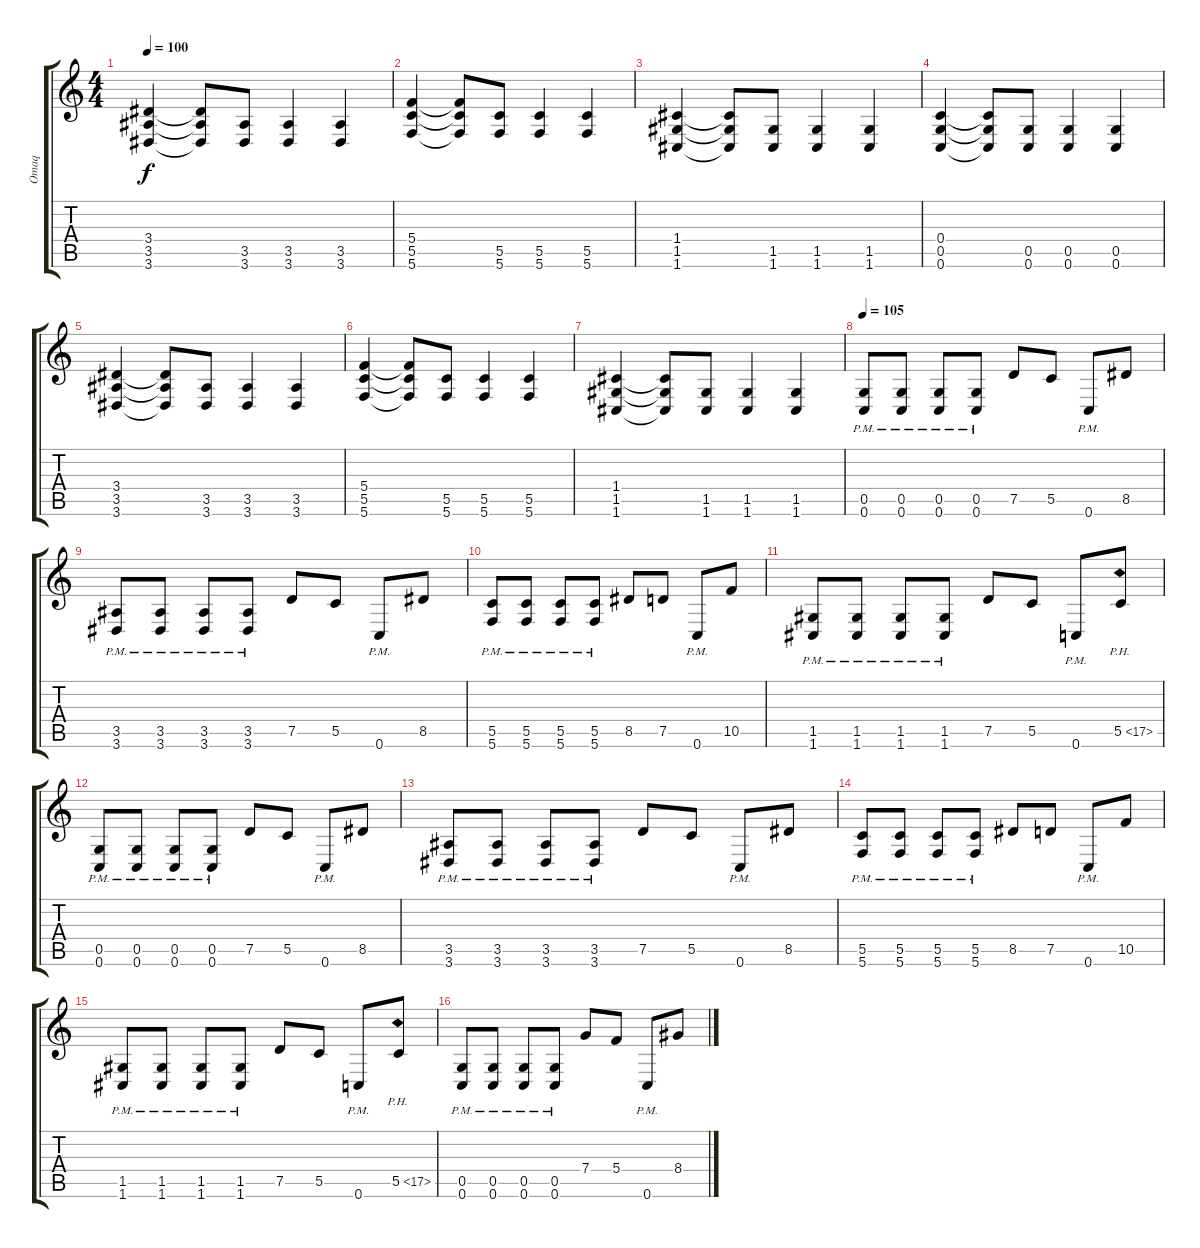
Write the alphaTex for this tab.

\track ("Omaq" "Omaq") {instrument distortionguitar}
\staff {score tabs}
\tuning (D4 A3 F3 C3 G2 C2) {hide}
\ts (4 4)
\tempo 100
\clef g2
\ks c
(3.4 3.5 3.6).4{dy f} (3.4{t} 3.5{t} 3.6{t}).8 (3.5 3.6).8 (3.5 3.6).4 (3.5 3.6).4 |
(5.4 5.5 5.6).4 (5.4{t} 5.5{t} 5.6{t}).8 (5.5 5.6).8 (5.5 5.6).4 (5.5 5.6).4 |
(1.4 1.5 1.6).4 (1.4{t} 1.5{t} 1.6{t}).8 (1.5 1.6).8 (1.5 1.6).4 (1.5 1.6).4 |
(0.4 0.5 0.6).4 (0.4{t} 0.5{t} 0.6{t}).8 (0.5 0.6).8 (0.5 0.6).4 (0.5 0.6).4 |
(3.4 3.5 3.6).4 (3.4{t} 3.5{t} 3.6{t}).8 (3.5 3.6).8 (3.5 3.6).4 (3.5 3.6).4 |
(5.4 5.5 5.6).4 (5.4{t} 5.5{t} 5.6{t}).8 (5.5 5.6).8 (5.5 5.6).4 (5.5 5.6).4 |
(1.4 1.5 1.6).4 (1.4{t} 1.5{t} 1.6{t}).8 (1.5 1.6).8 (1.5 1.6).4 (1.5 1.6).4 |
\tempo 105
(0.5{pm} 0.6{pm}).8 (0.5{pm} 0.6{pm}).8 (0.5{pm} 0.6{pm}).8 (0.5{pm} 0.6{pm}).8 7.5.8 5.5.8 0.6{pm}.8 8.5.8 |
(3.5{pm} 3.6{pm}).8 (3.5{pm} 3.6{pm}).8 (3.5{pm} 3.6{pm}).8 (3.5{pm} 3.6{pm}).8 7.5.8 5.5.8 0.6{pm}.8 8.5.8 |
(5.5{pm} 5.6{pm}).8 (5.5{pm} 5.6{pm}).8 (5.5{pm} 5.6{pm}).8 (5.5{pm} 5.6{pm}).8 8.5.8 7.5.8 0.6{pm}.8 10.5.8 |
(1.5{pm} 1.6{pm}).8 (1.5{pm} 1.6{pm}).8 (1.5{pm} 1.6{pm}).8 (1.5{pm} 1.6{pm}).8 7.5.8 5.5.8 0.6{pm}.8 5.5{ph 12}.8 |
(0.5{pm} 0.6{pm}).8 (0.5{pm} 0.6{pm}).8 (0.5{pm} 0.6{pm}).8 (0.5{pm} 0.6{pm}).8 7.5.8 5.5.8 0.6{pm}.8 8.5.8 |
(3.5{pm} 3.6{pm}).8 (3.5{pm} 3.6{pm}).8 (3.5{pm} 3.6{pm}).8 (3.5{pm} 3.6{pm}).8 7.5.8 5.5.8 0.6{pm}.8 8.5.8 |
(5.5{pm} 5.6{pm}).8 (5.5{pm} 5.6{pm}).8 (5.5{pm} 5.6{pm}).8 (5.5{pm} 5.6{pm}).8 8.5.8 7.5.8 0.6{pm}.8 10.5.8 |
(1.5{pm} 1.6{pm}).8 (1.5{pm} 1.6{pm}).8 (1.5{pm} 1.6{pm}).8 (1.5{pm} 1.6{pm}).8 7.5.8 5.5.8 0.6{pm}.8 5.5{ph 12}.8 |
(0.5{pm} 0.6{pm}).8 (0.5{pm} 0.6{pm}).8 (0.5{pm} 0.6{pm}).8 (0.5{pm} 0.6{pm}).8 7.4.8 5.4.8 0.6{pm}.8 8.4.8
